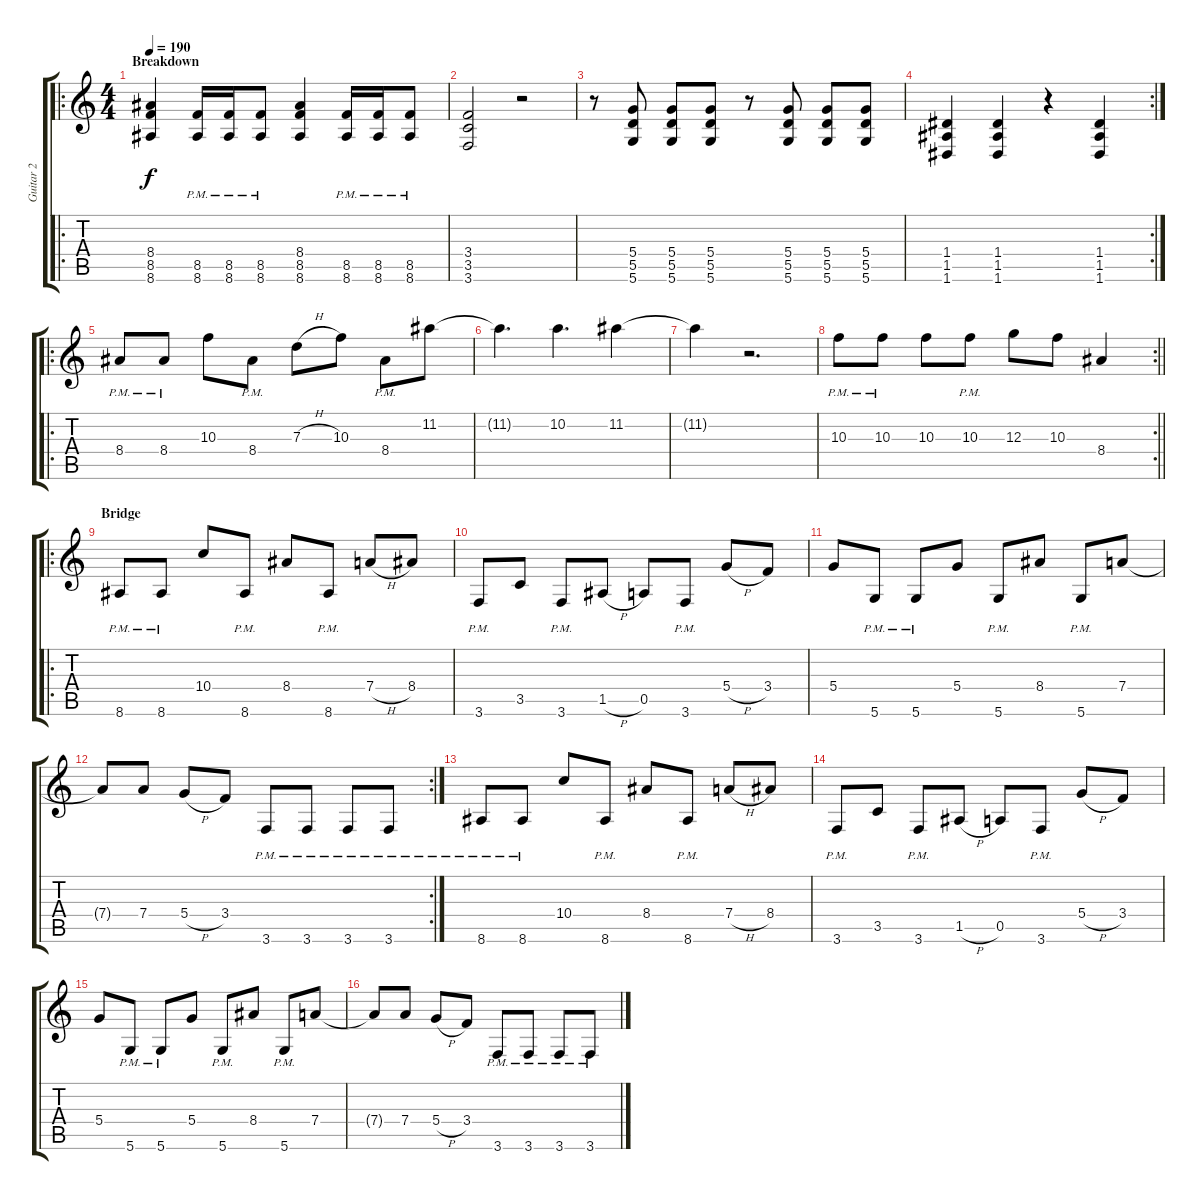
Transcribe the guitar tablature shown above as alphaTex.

\track ("Guitar 2" "Guitar 2") {instrument distortionguitar}
\staff {score tabs}
\tuning (E4 B3 G3 D3 A2 D2) {hide}
\ro
\ts (4 4)
\section ("" "Breakdown")
\tempo 190
\clef g2
\ks c
(8.4 8.5 8.6).4{dy f} (8.5{pm} 8.6{pm}).16 (8.5{pm} 8.6{pm}).16 (8.5{pm} 8.6{pm}).8 (8.4 8.5 8.6).4 (8.5{pm} 8.6{pm}).16 (8.5{pm} 8.6{pm}).16 (8.5{pm} 8.6{pm}).8 |
(3.4 3.5 3.6).2 r.2 |
r.8 (5.4 5.5 5.6).8 (5.4 5.5 5.6).8 (5.4 5.5 5.6).8 r.8 (5.4 5.5 5.6).8 (5.4 5.5 5.6).8 (5.4 5.5 5.6).8 |
\rc 2
(1.4 1.5 1.6).4 (1.4 1.5 1.6).4 r.4 (1.4 1.5 1.6).4 |
\ro
8.4{pm}.8 8.4{pm}.8 10.3.8 8.4{pm}.8 7.3{h}.8 10.3.8 8.4{pm}.8 11.2.8 |
11.2{t}.4{d} 10.2.4{d} 11.2.4 |
11.2{t}.4 r.2{d} |
\rc 2
\barLineRight lightlight
10.3{pm}.8 10.3{pm}.8 10.3.8 10.3{pm}.8 12.3.8 10.3.8 8.4.4 |
\ro
\section ("" "Bridge")
8.6{pm}.8 8.6{pm}.8 10.4.8 8.6{pm}.8 8.4.8 8.6{pm}.8 7.4{h}.8 8.4.8 |
3.6{pm}.8 3.5.8 3.6{pm}.8 1.5{h}.8 0.5.8 3.6{pm}.8 5.4{h}.8 3.4.8 |
5.4.8 5.6{pm}.8 5.6{pm}.8 5.4.8 5.6{pm}.8 8.4.8 5.6{pm}.8 7.4.8 |
\rc 2
7.4{t}.8 7.4.8 5.4{h}.8 3.4.8 3.6{pm}.8 3.6{pm}.8 3.6{pm}.8 3.6{pm}.8 |
8.6{pm}.8 8.6{pm}.8 10.4.8 8.6{pm}.8 8.4.8 8.6{pm}.8 7.4{h}.8 8.4.8 |
3.6{pm}.8 3.5.8 3.6{pm}.8 1.5{h}.8 0.5.8 3.6{pm}.8 5.4{h}.8 3.4.8 |
5.4.8 5.6{pm}.8 5.6{pm}.8 5.4.8 5.6{pm}.8 8.4.8 5.6{pm}.8 7.4.8 |
7.4{t}.8 7.4.8 5.4{h}.8 3.4.8 3.6{pm}.8 3.6{pm}.8 3.6{pm}.8 3.6{pm}.8
